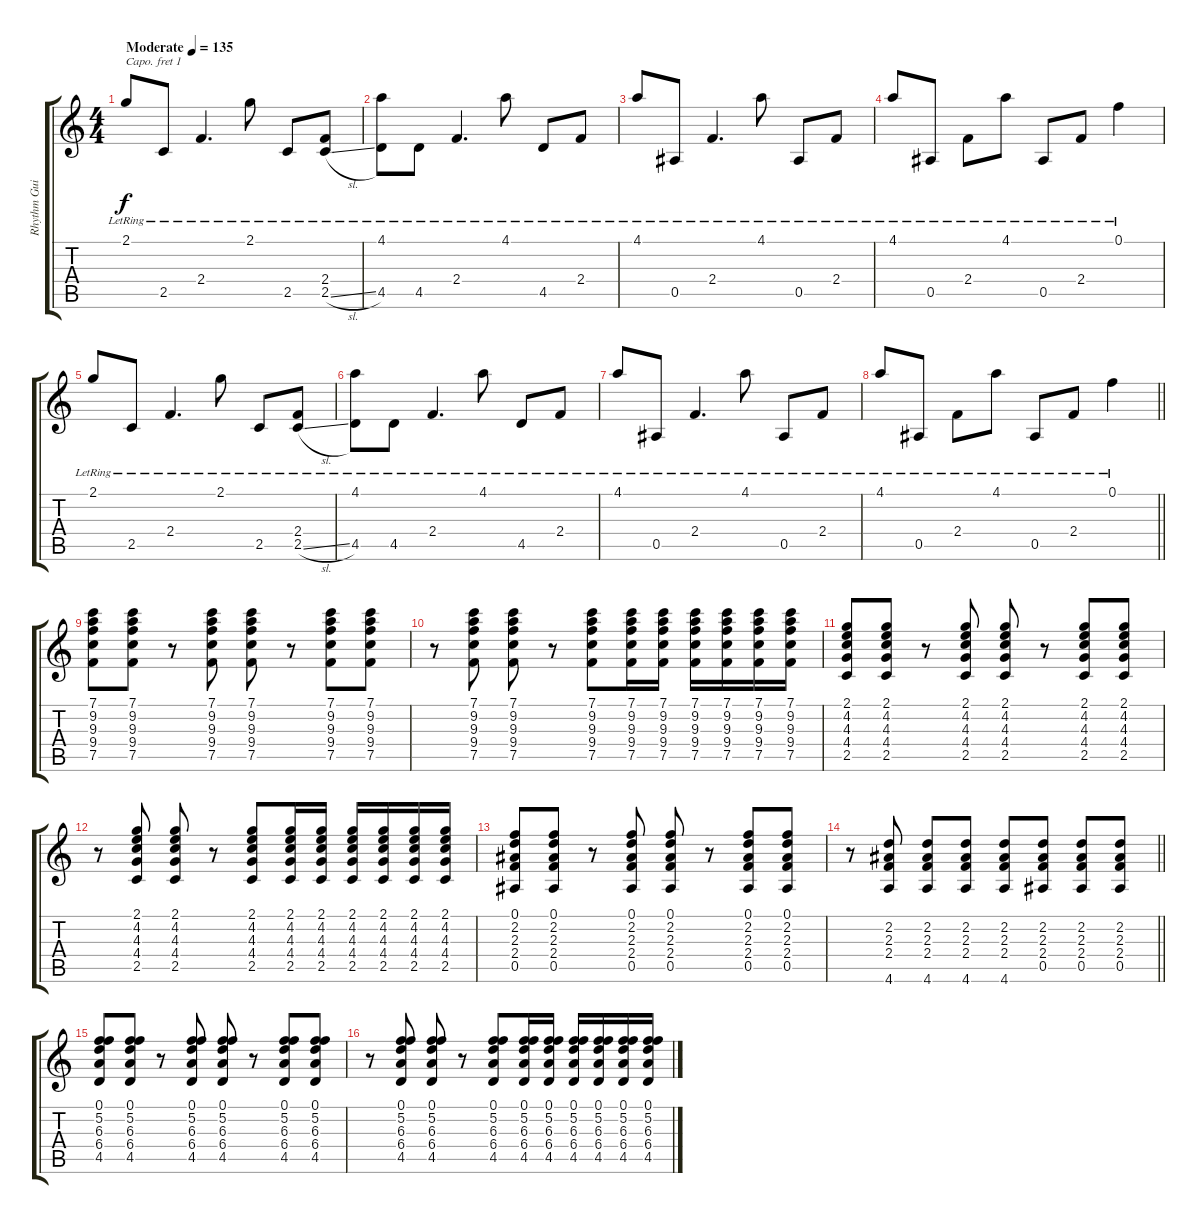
\track ("Rhythm Guitar" "Rhythm Gui") {instrument electricguitarclean}
\staff {score tabs}
\capo 1
\tuning (E4 B3 G3 D3 A2 E2) {hide}
\ts (4 4)
\tempo (135 "Moderate")
\clef g2
\ks c
2.1{lr}.8{dy f instrument electricguitarclean} 2.5{lr}.8 2.4{lr}.4{d} 2.1{lr}.8 2.5{lr}.8 (2.4{lr} 2.5{sl lr}).8 |
(4.1{lr} 4.5).8 4.5{lr}.8 2.4{lr}.4{d} 4.1{lr}.8 4.5{lr}.8 2.4{lr}.8 |
4.1{lr}.8 0.5{lr}.8 2.4{lr}.4{d} 4.1{lr}.8 0.5{lr}.8 2.4{lr}.8 |
4.1{lr}.8 0.5{lr}.8 2.4{lr}.8 4.1{lr}.8 0.5{lr}.8 2.4{lr}.8 0.1{lr}.4 |
2.1{lr}.8 2.5{lr}.8 2.4{lr}.4{d} 2.1{lr}.8 2.5{lr}.8 (2.4{lr} 2.5{sl lr}).8 |
(4.1{lr} 4.5).8 4.5{lr}.8 2.4{lr}.4{d} 4.1{lr}.8 4.5{lr}.8 2.4{lr}.8 |
4.1{lr}.8 0.5{lr}.8 2.4{lr}.4{d} 4.1{lr}.8 0.5{lr}.8 2.4{lr}.8 |
\barLineRight lightlight
4.1{lr}.8 0.5{lr}.8 2.4{lr}.8 4.1{lr}.8 0.5{lr}.8 2.4{lr}.8 0.1{lr}.4 |
(7.1 9.2 9.3 9.4 7.5).8{volume 10 instrument overdrivenguitar} (7.1 9.2 9.3 9.4 7.5).8 r.8 (7.1 9.2 9.3 9.4 7.5).8 (7.1 9.2 9.3 9.4 7.5).8 r.8 (7.1 9.2 9.3 9.4 7.5).8 (7.1 9.2 9.3 9.4 7.5).8 |
r.8 (7.1 9.2 9.3 9.4 7.5).8 (7.1 9.2 9.3 9.4 7.5).8 r.8 (7.1 9.2 9.3 9.4 7.5).8 (7.1 9.2 9.3 9.4 7.5).16 (7.1 9.2 9.3 9.4 7.5).16 (7.1 9.2 9.3 9.4 7.5).16 (7.1 9.2 9.3 9.4 7.5).16 (7.1 9.2 9.3 9.4 7.5).16 (7.1 9.2 9.3 9.4 7.5).16 |
(2.1 4.2 4.3 4.4 2.5).8 (2.1 4.2 4.3 4.4 2.5).8 r.8 (2.1 4.2 4.3 4.4 2.5).8 (2.1 4.2 4.3 4.4 2.5).8 r.8 (2.1 4.2 4.3 4.4 2.5).8 (2.1 4.2 4.3 4.4 2.5).8 |
r.8 (2.1 4.2 4.3 4.4 2.5).8 (2.1 4.2 4.3 4.4 2.5).8 r.8 (2.1 4.2 4.3 4.4 2.5).8 (2.1 4.2 4.3 4.4 2.5).16 (2.1 4.2 4.3 4.4 2.5).16 (2.1 4.2 4.3 4.4 2.5).16 (2.1 4.2 4.3 4.4 2.5).16 (2.1 4.2 4.3 4.4 2.5).16 (2.1 4.2 4.3 4.4 2.5).16 |
(0.1 2.2 2.3 2.4 0.5).8 (0.1 2.2 2.3 2.4 0.5).8 r.8 (0.1 2.2 2.3 2.4 0.5).8 (0.1 2.2 2.3 2.4 0.5).8 r.8 (0.1 2.2 2.3 2.4 0.5).8 (0.1 2.2 2.3 2.4 0.5).8 |
\barLineRight lightlight
r.8 (2.2 2.3 2.4 4.6).8 (2.2 2.3 2.4 4.6).8 (2.2 2.3 2.4 4.6).8 (2.2 2.3 2.4 4.6).8 (2.2 2.3 2.4 0.5).8 (2.2 2.3 2.4 0.5).8 (2.2 2.3 2.4 0.5).8 |
(0.1 5.2 6.3 6.4 4.5).8{instrument electricguitarclean} (0.1 5.2 6.3 6.4 4.5).8 r.8 (0.1 5.2 6.3 6.4 4.5).8 (0.1 5.2 6.3 6.4 4.5).8 r.8 (0.1 5.2 6.3 6.4 4.5).8 (0.1 5.2 6.3 6.4 4.5).8 |
r.8 (0.1 5.2 6.3 6.4 4.5).8 (0.1 5.2 6.3 6.4 4.5).8 r.8 (0.1 5.2 6.3 6.4 4.5).8 (0.1 5.2 6.3 6.4 4.5).16 (0.1 5.2 6.3 6.4 4.5).16 (0.1 5.2 6.3 6.4 4.5).16 (0.1 5.2 6.3 6.4 4.5).16 (0.1 5.2 6.3 6.4 4.5).16 (0.1 5.2 6.3 6.4 4.5).16
